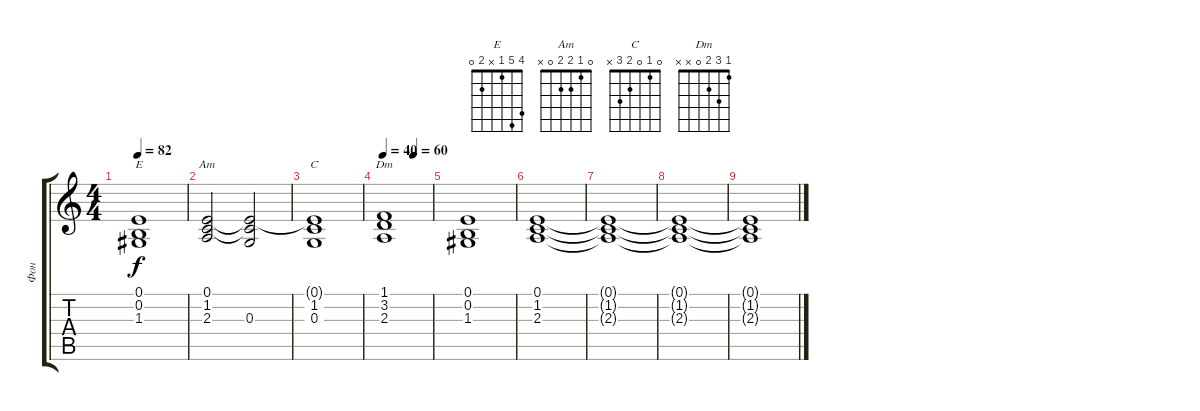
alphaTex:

\track ("Фон" "Фон") {instrument pad2warm}
\staff {score tabs}
\tuning (E4 B3 G3 D3 A2 E2) {hide}
\chord ("E" 4 5 1 x 2 0)
\chord ("Am" 0 1 2 2 0 x)
\chord ("C" 0 1 0 2 3 x)
\chord ("Dm" 1 3 2 0 x x)
\ts (4 4)
\tempo 82
\clef g2
\ks aminor
(0.1 0.2 1.3).1{ch "E" dy f} |
(0.1 1.2 2.3).2{ch "Am" volume 11} (0.1{t} 1.2{t} 0.3).2 |
(0.1{t} 1.2 0.3).1{ch "C"} |
\tempo 40
\tempo (60 0.625)
(1.1 3.2 2.3).1{ch "Dm"} |
(0.1 0.2 1.3).1 |
(0.1 1.2 2.3).1 |
(0.1{t} 1.2{t} 2.3{t}).1{volume 1} |
(0.1{t} 1.2{t} 2.3{t}).1 |
(0.1{t} 1.2{t} 2.3{t}).1
